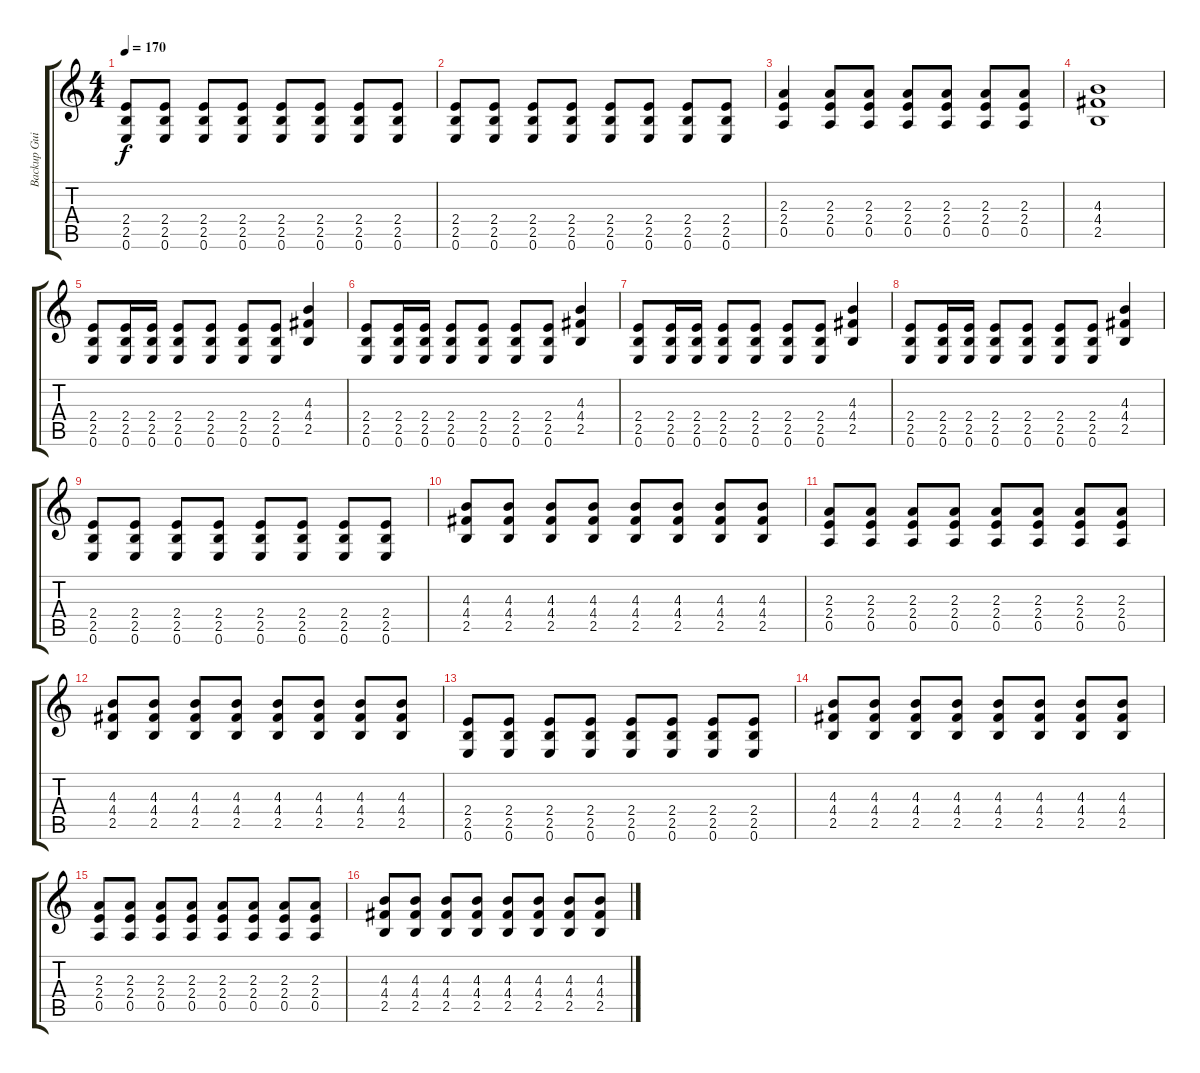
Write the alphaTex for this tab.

\track ("Backup Guitar" "Backup Gui") {instrument overdrivenguitar}
\staff {score tabs}
\tuning (E4 B3 G3 D3 A2 E2) {hide}
\ts (4 4)
\tempo 170
\clef g2
\ks c
(2.4 2.5 0.6).8{dy f volume 16 instrument electricguitarmuted} (2.4 2.5 0.6).8 (2.4 2.5 0.6).8 (2.4 2.5 0.6).8 (2.4 2.5 0.6).8 (2.4 2.5 0.6).8 (2.4 2.5 0.6).8 (2.4 2.5 0.6).8 |
(2.4 2.5 0.6).8{volume 16 instrument electricguitarmuted} (2.4 2.5 0.6).8 (2.4 2.5 0.6).8 (2.4 2.5 0.6).8 (2.4 2.5 0.6).8 (2.4 2.5 0.6).8 (2.4 2.5 0.6).8 (2.4 2.5 0.6).8 |
(2.3 2.4 0.5).4{volume 12 instrument overdrivenguitar} (2.3 2.4 0.5).8 (2.3 2.4 0.5).8 (2.3 2.4 0.5).8 (2.3 2.4 0.5).8 (2.3 2.4 0.5).8 (2.3 2.4 0.5).8 |
(4.3 4.4 2.5).1 |
(2.4 2.5 0.6).8{volume 16 instrument electricguitarmuted} (2.4 2.5 0.6).16 (2.4 2.5 0.6).16 (2.4 2.5 0.6).8 (2.4 2.5 0.6).8 (2.4 2.5 0.6).8 (2.4 2.5 0.6).8 (4.3 4.4 2.5).4{volume 12 instrument overdrivenguitar} |
(2.4 2.5 0.6).8{volume 16 instrument electricguitarmuted} (2.4 2.5 0.6).16 (2.4 2.5 0.6).16 (2.4 2.5 0.6).8 (2.4 2.5 0.6).8 (2.4 2.5 0.6).8 (2.4 2.5 0.6).8 (4.3 4.4 2.5).4{volume 12 instrument overdrivenguitar} |
(2.4 2.5 0.6).8{volume 16 instrument electricguitarmuted} (2.4 2.5 0.6).16 (2.4 2.5 0.6).16 (2.4 2.5 0.6).8 (2.4 2.5 0.6).8 (2.4 2.5 0.6).8 (2.4 2.5 0.6).8 (4.3 4.4 2.5).4{volume 12 instrument overdrivenguitar} |
(2.4 2.5 0.6).8{volume 16 instrument electricguitarmuted} (2.4 2.5 0.6).16 (2.4 2.5 0.6).16 (2.4 2.5 0.6).8 (2.4 2.5 0.6).8 (2.4 2.5 0.6).8 (2.4 2.5 0.6).8 (4.3 4.4 2.5).4{volume 12 instrument overdrivenguitar} |
(2.4 2.5 0.6).8{volume 16 instrument electricguitarmuted} (2.4 2.5 0.6).8 (2.4 2.5 0.6).8 (2.4 2.5 0.6).8 (2.4 2.5 0.6).8 (2.4 2.5 0.6).8 (2.4 2.5 0.6).8 (2.4 2.5 0.6).8 |
(4.3 4.4 2.5).8{volume 16 instrument electricguitarmuted} (4.3 4.4 2.5).8 (4.3 4.4 2.5).8 (4.3 4.4 2.5).8 (4.3 4.4 2.5).8 (4.3 4.4 2.5).8 (4.3 4.4 2.5).8 (4.3 4.4 2.5).8 |
(2.3 2.4 0.5).8{volume 16 instrument electricguitarmuted} (2.3 2.4 0.5).8 (2.3 2.4 0.5).8 (2.3 2.4 0.5).8 (2.3 2.4 0.5).8 (2.3 2.4 0.5).8 (2.3 2.4 0.5).8 (2.3 2.4 0.5).8 |
(4.3 4.4 2.5).8{volume 16 instrument electricguitarmuted} (4.3 4.4 2.5).8 (4.3 4.4 2.5).8 (4.3 4.4 2.5).8 (4.3 4.4 2.5).8 (4.3 4.4 2.5).8 (4.3 4.4 2.5).8 (4.3 4.4 2.5).8 |
(2.4 2.5 0.6).8{volume 16 instrument electricguitarmuted} (2.4 2.5 0.6).8 (2.4 2.5 0.6).8 (2.4 2.5 0.6).8 (2.4 2.5 0.6).8 (2.4 2.5 0.6).8 (2.4 2.5 0.6).8 (2.4 2.5 0.6).8 |
(4.3 4.4 2.5).8{volume 16 instrument electricguitarmuted} (4.3 4.4 2.5).8 (4.3 4.4 2.5).8 (4.3 4.4 2.5).8 (4.3 4.4 2.5).8 (4.3 4.4 2.5).8 (4.3 4.4 2.5).8 (4.3 4.4 2.5).8 |
(2.3 2.4 0.5).8{volume 16 instrument electricguitarmuted} (2.3 2.4 0.5).8 (2.3 2.4 0.5).8 (2.3 2.4 0.5).8 (2.3 2.4 0.5).8 (2.3 2.4 0.5).8 (2.3 2.4 0.5).8 (2.3 2.4 0.5).8 |
(4.3 4.4 2.5).8{volume 16 instrument electricguitarmuted} (4.3 4.4 2.5).8 (4.3 4.4 2.5).8 (4.3 4.4 2.5).8 (4.3 4.4 2.5).8 (4.3 4.4 2.5).8 (4.3 4.4 2.5).8 (4.3 4.4 2.5).8
